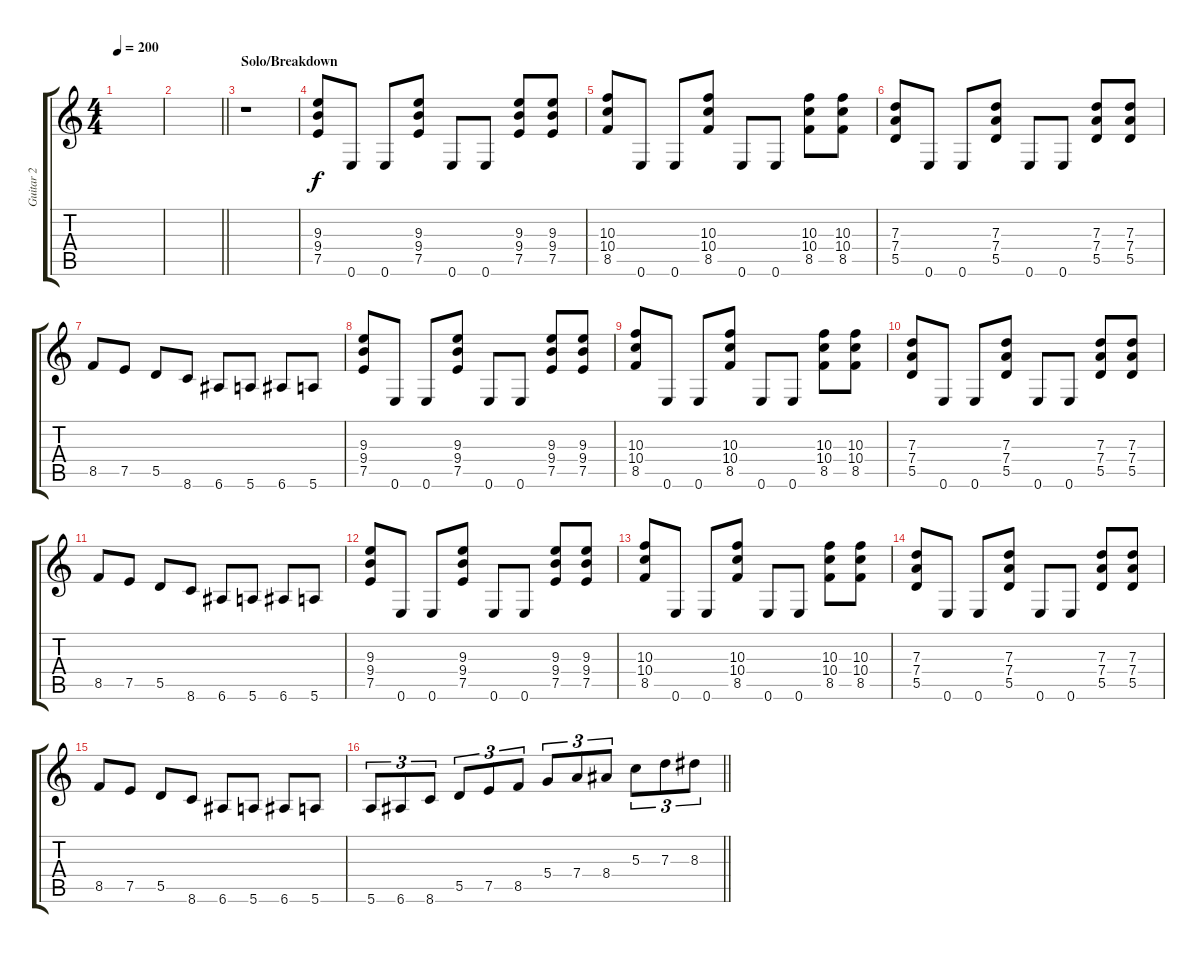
\track ("Guitar 2" "Guitar 2") {instrument overdrivenguitar}
\staff {score tabs}
\tuning (E4 B3 G3 D3 A2 E2) {hide}
\ts (4 4)
\tempo 200
\clef g2
\ks c
|
\barLineRight lightlight
|
\section ("" "Solo/Breakdown")
r.1 |
(9.3 9.4 7.5).8 0.6.8 0.6.8 (9.3 9.4 7.5).8 0.6.8 0.6.8 (9.3 9.4 7.5).8 (9.3 9.4 7.5).8 |
(10.3 10.4 8.5).8 0.6.8 0.6.8 (10.3 10.4 8.5).8 0.6.8 0.6.8 (10.3 10.4 8.5).8 (10.3 10.4 8.5).8 |
(7.3 7.4 5.5).8 0.6.8 0.6.8 (7.3 7.4 5.5).8 0.6.8 0.6.8 (7.3 7.4 5.5).8 (7.3 7.4 5.5).8 |
8.5.8 7.5.8 5.5.8 8.6.8 6.6.8 5.6.8 6.6.8 5.6.8 |
(9.3 9.4 7.5).8 0.6.8 0.6.8 (9.3 9.4 7.5).8 0.6.8 0.6.8 (9.3 9.4 7.5).8 (9.3 9.4 7.5).8 |
(10.3 10.4 8.5).8 0.6.8 0.6.8 (10.3 10.4 8.5).8 0.6.8 0.6.8 (10.3 10.4 8.5).8 (10.3 10.4 8.5).8 |
(7.3 7.4 5.5).8 0.6.8 0.6.8 (7.3 7.4 5.5).8 0.6.8 0.6.8 (7.3 7.4 5.5).8 (7.3 7.4 5.5).8 |
8.5.8 7.5.8 5.5.8 8.6.8 6.6.8 5.6.8 6.6.8 5.6.8 |
(9.3 9.4 7.5).8 0.6.8 0.6.8 (9.3 9.4 7.5).8 0.6.8 0.6.8 (9.3 9.4 7.5).8 (9.3 9.4 7.5).8 |
(10.3 10.4 8.5).8 0.6.8 0.6.8 (10.3 10.4 8.5).8 0.6.8 0.6.8 (10.3 10.4 8.5).8 (10.3 10.4 8.5).8 |
(7.3 7.4 5.5).8 0.6.8 0.6.8 (7.3 7.4 5.5).8 0.6.8 0.6.8 (7.3 7.4 5.5).8 (7.3 7.4 5.5).8 |
8.5.8 7.5.8 5.5.8 8.6.8 6.6.8 5.6.8 6.6.8 5.6.8 |
\barLineRight lightlight
5.6.8{tu (3 2)} 6.6.8{tu (3 2)} 8.6.8{tu (3 2)} 5.5.8{tu (3 2)} 7.5.8{tu (3 2)} 8.5.8{tu (3 2)} 5.4.8{tu (3 2)} 7.4.8{tu (3 2)} 8.4.8{tu (3 2)} 5.3.8{tu (3 2)} 7.3.8{tu (3 2)} 8.3.8{tu (3 2)}
